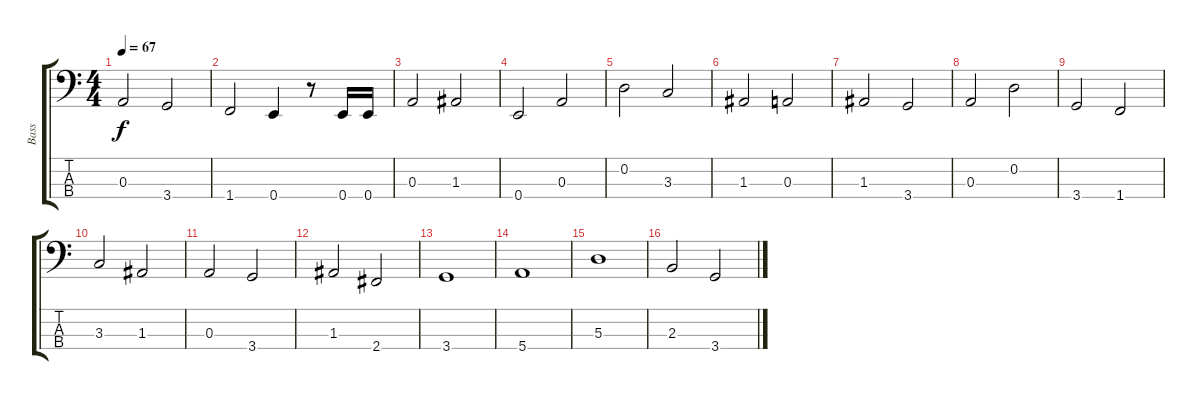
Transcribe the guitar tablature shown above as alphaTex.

\track ("Bass" "Bass") {instrument electricbassfinger}
\staff {score tabs}
\tuning (G2 D2 A1 E1) {hide}
\ts (4 4)
\tempo 67
\clef f4
\ks c
0.3.2{dy f} 3.4.2 |
1.4.2 0.4.4 r.8 0.4.16 0.4.16 |
0.3.2 1.3.2 |
0.4.2 0.3.2 |
0.2.2 3.3.2 |
1.3.2 0.3.2 |
1.3.2 3.4.2 |
0.3.2 0.2.2 |
3.4.2 1.4.2 |
3.3.2 1.3.2 |
0.3.2 3.4.2 |
1.3.2 2.4.2 |
3.4.1 |
5.4.1 |
5.3.1 |
2.3.2 3.4.2
